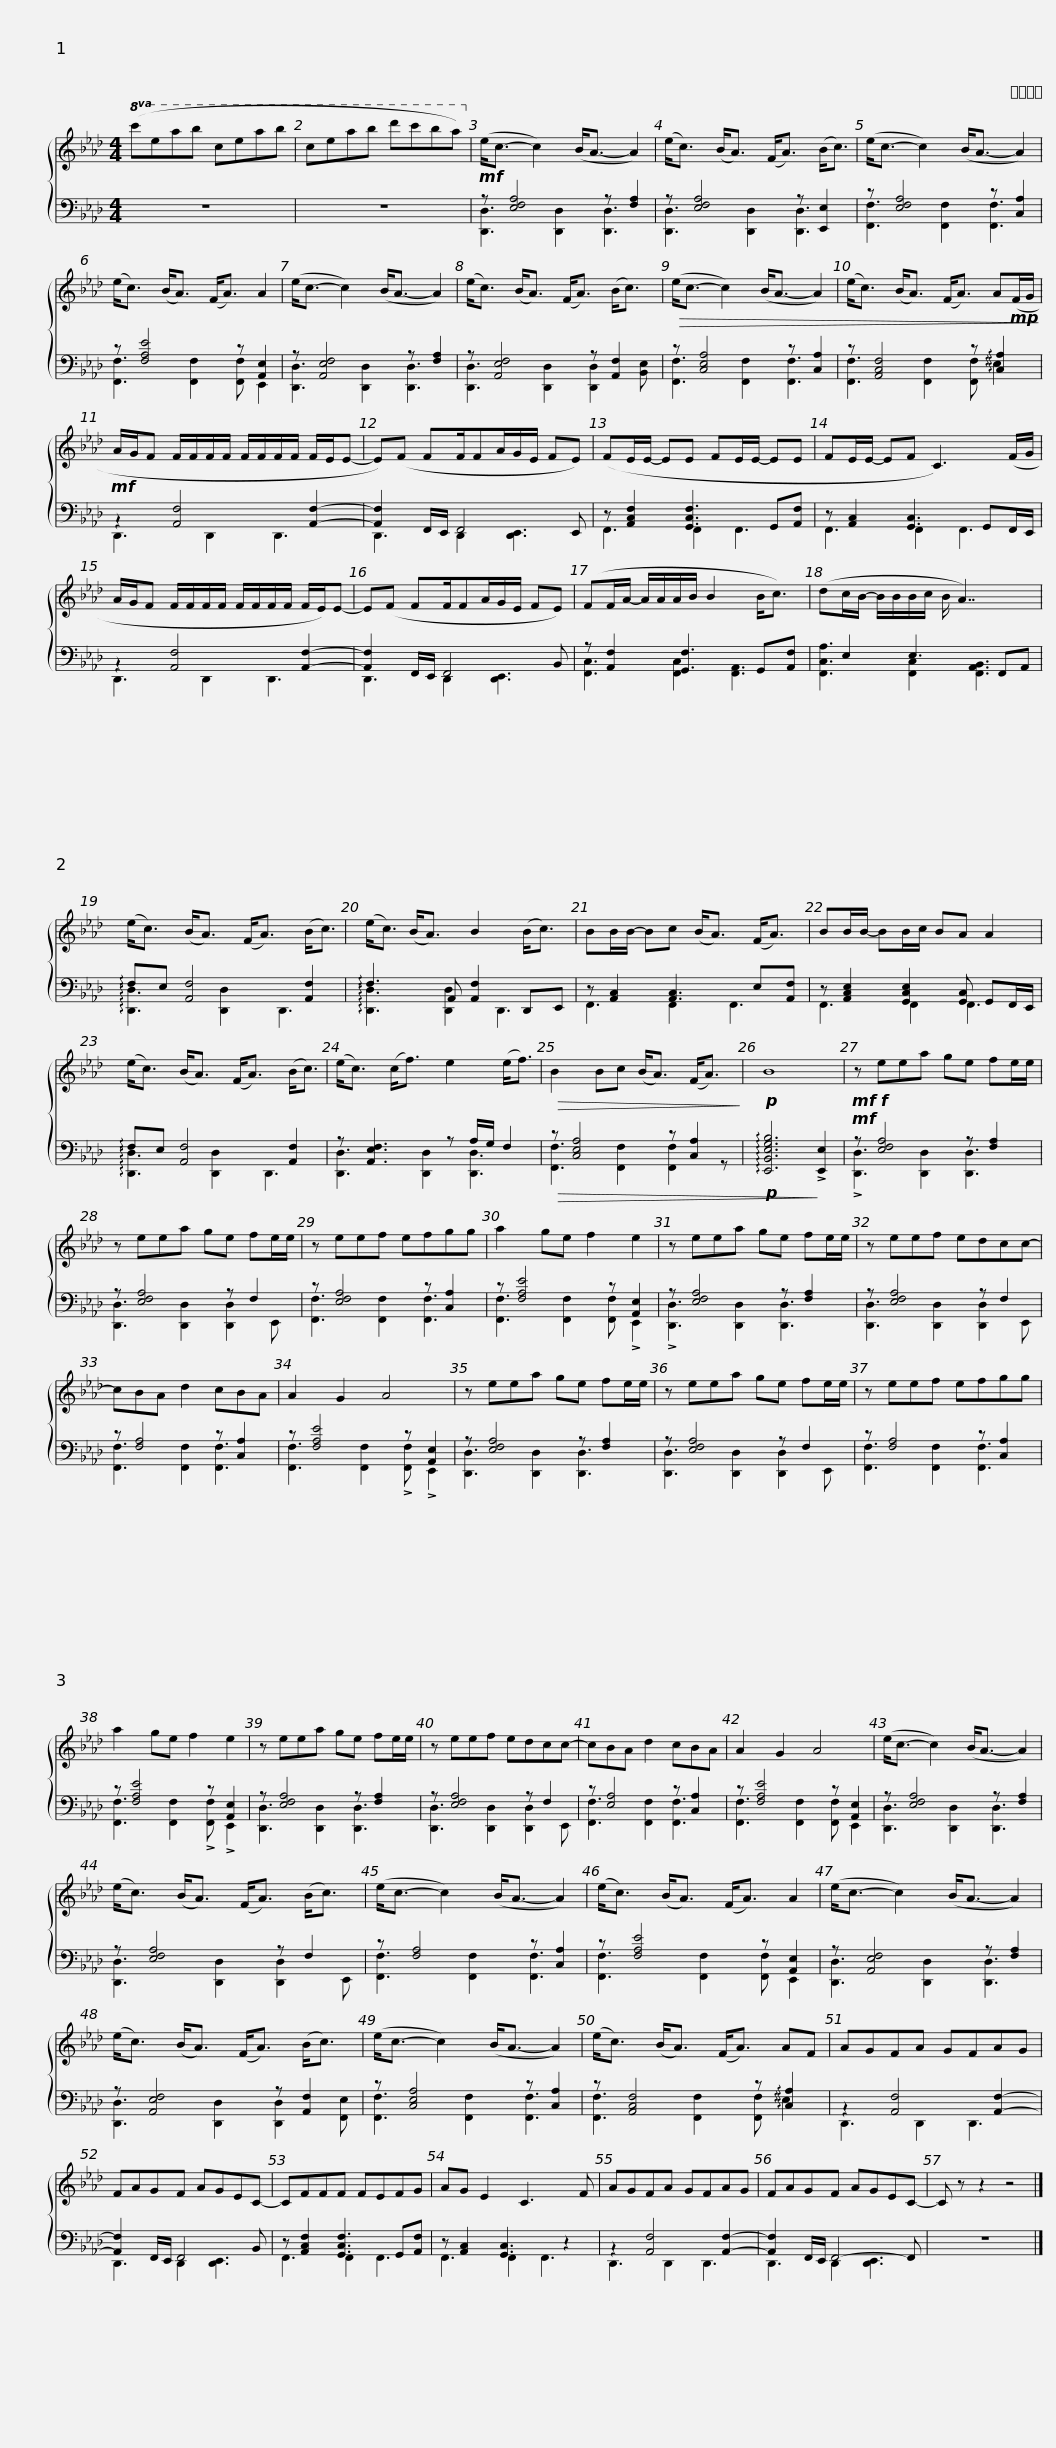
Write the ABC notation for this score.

X:1
%%score { 1 ( 2 3 ) }
L:1/8
M:4/4
I:linebreak $
K:Ab
V:1 treble
V:2 bass
V:3 bass
V:1
!8va(! (c'e'a'b' c'e'a'b' | c'e'a'b' d''c''b'a')!8va)! |!mf! (e<c- c2) (B<A- A2) | (e<c) (B<A) (F<A) (B<c) |$ (e<c- c2) (B<A- A2) | %5
 (e<c) (B<A) (F<A) A2 | (e<c- c2) (B<A- A2) | (e<c) (B<A) (F<A) (B<c) |$!>(! (e<c- c2) (B<A- A2) | (e<c) (B<A) (F<A) A!mp!(F/G/!>)! | %10
!mf! A/G/F F/F/F/F/ F/F/F/F/ F/E/E- |$ E)(F FF/FA/G/E/ FE) | (FE/E/- EE FE/E/- EE | FE/E/- EF C3) (F/G/ |$ A/G/F F/F/F/F/ F/F/F/F/ F/E/)E- | %15
 E(F FF/FA/G/E/ FE) | (FF/A/- A/A/A/B/ B2 B<c) |$ (dc/B/- B/B/B/c/ B/ A7/2) | (e<c) (B<A) (F<A) (B<c) | (e<c) (B<A) B2 (B<c) |$ %20
 BB/B/- Bc (B<A) (F<A) | BB/B/- BB/c/ BA A2 | (e<c) (B<A) (F<A) (B<c) |$ (e<c) (c<f) e2 (e<f) |!>(! B2 Bc (B<A) (F<A)!>)! | %25
!p! B8 |!mf! z!f! eea ge fe/e/ |$ z eea ge fe/e/ | z eef efgg | a2 ge f2 e2 | %30
 z eea ge fe/e/ |$ z eef edcc- | cBA d2 cBA | A2 G2 A4 | z eea ge fe/e/ |$ %35
 z eea ge fe/e/ | z eef efgg | a2 ge f2 e2 | z eea ge fe/e/ |$ z eef edcc- | %40
 cBA d2 cBA | A2 G2 A4 | (e<c- c2) (B<A- A2) |$ (e<c) (B<A) (F<A) (B<c) | (e<c- c2) (B<A- A2) | %45
 (e<c) (B<A) (F<A) A2 | (e<c- c2) (B<A- A2) |$ (e<c) (B<A) (F<A) (B<c) | (e<c- c2) (B<A- A2) | (e<c) (B<A) (F<A) AF | %50
 AGFA GFAG |$ FAGF AGEC- | CFFF FEFG | AG E2 C3 F | AGFA GFAG |$ %55
 FAGF AGEC- | C z z2 z4 |] %57
V:2
 z8 | z8 | z [E,F,A,]4 z [F,A,]2 | z [E,F,A,]4 z [E,,E,]2 |$ z [E,F,A,]4 z [C,A,]2 | %5
 z [F,A,E]4 z [A,,E,]2 | z [A,,E,F,]4 z [F,A,]2 | z [A,,E,F,]4 z [A,,F,]2 |$ z [C,E,A,]4 z [C,A,]2 | z [A,,C,F,]4 z !arpeggio![C,A,]2 | %10
 z2 [A,,F,]4 [A,,F,]2- |$ [A,,F,]2 F,,/E,,/ F,,4 E,, | z [A,,C,F,]2 [G,,C,F,]3 G,,[A,,F,] | z [A,,C,]2 [G,,C,]3 G,,F,,/E,,/ |$ z2 [A,,F,]4 [A,,F,]2- | %15
 [A,,F,]2 F,,/E,,/ F,,4 B,, | z [A,,F,]2 [G,,F,]3 G,,[A,,F,] |$ x E,2 E,3 F,,A,, | !arpeggio!F,E, [A,,F,]4 [A,,F,]2 | !arpeggio!F,3 A,, [A,,F,]2 D,,E,, |$ %20
 z [A,,C,]2 [A,,C,]3 E,[A,,F,] | z [A,,C,E,]2 [G,,C,E,]2 [G,,C,] G,,F,,/E,,/ | !arpeggio!F,E, [A,,F,]4 [A,,F,]2 |$ z [A,,E,F,]3 z A,/G,/ F,2 |!>(! z [C,E,A,]4 z [C,A,]2 | %25
!p! !arpeggio![E,,B,,E,G,B,]6!>)! !>![E,,E,]2 |!mf! z [E,F,A,]4 z [F,A,]2 |$ z [E,F,A,]4 z F,2 | z [E,F,A,]4 z [C,A,]2 | z [F,A,E]4 z [A,,E,]2 | %30
 z [E,F,A,]4 z [F,A,]2 |$ z [E,F,A,]4 z F,2 | z [F,A,]4 z [C,A,]2 | z [F,A,E]4 z [A,,E,]2 | z [E,F,A,]4 z [F,A,]2 |$ %35
 z [E,F,A,]4 z F,2 | z [F,A,]4 z [C,A,]2 | z [F,A,E]4 z [A,,E,]2 | z [E,F,A,]4 z [F,A,]2 |$ z [E,F,A,]4 z F,2 | %40
 z [E,A,]4 z [C,A,]2 | z [F,A,E]4 z [A,,E,]2 | z [E,F,A,]4 z [F,A,]2 |$ z [E,F,A,]4 z F,2 | z [F,A,]4 z [C,A,]2 | %45
 z [F,A,E]4 z [A,,E,]2 | z [A,,E,F,]4 z [F,A,]2 |$ z [A,,E,F,]4 z [A,,F,]2 | z [C,E,A,]4 z [C,A,]2 | z [A,,C,F,]4 z !arpeggio![C,A,]2 | %50
 z2 [A,,F,]4 [A,,F,]2- |$ [A,,F,]2 F,,/E,,/ F,,4 B,, | z [A,,C,F,]2 [G,,C,F,]3 G,,[A,,F,] | z [A,,C,]2 [G,,C,]3 z2 | z2 [A,,F,]4 [A,,F,]2- |$ %55
 [A,,F,]2 F,,/E,,/ F,,4- F,, | z8 |] %57
V:3
 x8 | x8 | [D,,D,]3 [D,,D,]2 [D,,D,]3 | [D,,D,]3 [D,,D,]2 [D,,D,]3 |$ [F,,F,]3 [F,,F,]2 [F,,F,]3 | %5
 [F,,F,]3 [F,,F,]2 [F,,F,] E,,2 | [D,,D,]3 [D,,D,]2 [D,,D,]3 | [D,,D,]3 [D,,D,]2 [D,,D,]2 [B,,E,] |$ [F,,F,]3 [F,,F,]2 [F,,F,]3 | [F,,F,]3 [F,,F,]2 [F,,F,] !arpeggio!E,2 | %10
 D,,3 D,,2 D,,3 |$ D,,3 D,,2 [D,,E,,]3 | F,,3 F,,2 F,,3 | F,,3 F,,2 F,,3 |$ D,,3 D,,2 D,,3 | %15
 D,,3 D,,2 [D,,E,,]3 | [F,,C,]3 [F,,C,]2 [F,,A,,]3 |$ [F,,C,A,]3 [F,,C,]2 [F,,A,,B,,]3 | !arpeggio![D,,D,]3 [D,,D,]2 D,,3 | !arpeggio![D,,D,]3 [D,,D,]2 D,,3 |$ %20
 F,,3 F,,2 F,,3 | F,,3 F,,2 F,,3 | !arpeggio![D,,D,]3 [D,,D,]2 D,,3 |$ [D,,D,]3 [D,,D,]2 [D,,D,]3 | [F,,F,]3 [F,,F,]2 [F,,F,]2 z | %25
 x8 | !>![D,,D,]3 [D,,D,]2 [D,,D,]3 |$ [D,,D,]3 [D,,D,]2 [D,,D,]2 E,, | [F,,F,]3 [F,,F,]2 [F,,F,]3 | [F,,F,]3 [F,,F,]2 [F,,F,] !>!E,,2 | %30
 !>![D,,D,]3 [D,,D,]2 [D,,D,]3 |$ [D,,D,]3 [D,,D,]2 [D,,D,]2 E,, | [F,,F,]3 [F,,F,]2 [F,,F,]3 | [F,,F,]3 [F,,F,]2 !>![F,,F,] !>!E,,2 | [D,,D,]3 [D,,D,]2 [D,,D,]3 |$ %35
 [D,,D,]3 [D,,D,]2 [D,,D,]2 E,, | [F,,F,]3 [F,,F,]2 [F,,F,]3 | [F,,F,]3 [F,,F,]2 !>![F,,F,] !>!E,,2 | [D,,D,]3 [D,,D,]2 [D,,D,]3 |$ [D,,D,]3 [D,,D,]2 [D,,D,]2 E,, | %40
 [F,,F,]3 [F,,F,]2 [F,,F,]3 | [F,,F,]3 [F,,F,]2 [F,,F,] E,,2 | [D,,D,]3 [D,,D,]2 [D,,D,]3 |$ [D,,D,]3 [D,,D,]2 [D,,D,]2 E,, | [F,,F,]3 [F,,F,]2 [F,,F,]3 | %45
 [F,,F,]3 [F,,F,]2 [F,,F,] E,,2 | [D,,D,]3 [D,,D,]2 [D,,D,]3 |$ [D,,D,]3 [D,,D,]2 [D,,D,]2 [F,,E,] | [F,,F,]3 [F,,F,]2 [F,,F,]3 | [F,,F,]3 [F,,F,]2 [F,,F,] !arpeggio!E,2 | %50
 D,,3 D,,2 D,,3 |$ D,,3 D,,2 [D,,E,,]3 | F,,3 F,,2 F,,3 | F,,3 F,,2 F,,3 | D,,3 D,,2 D,,3 |$ %55
 D,,3 D,,2 [D,,E,,]3 | x8 |] %57
